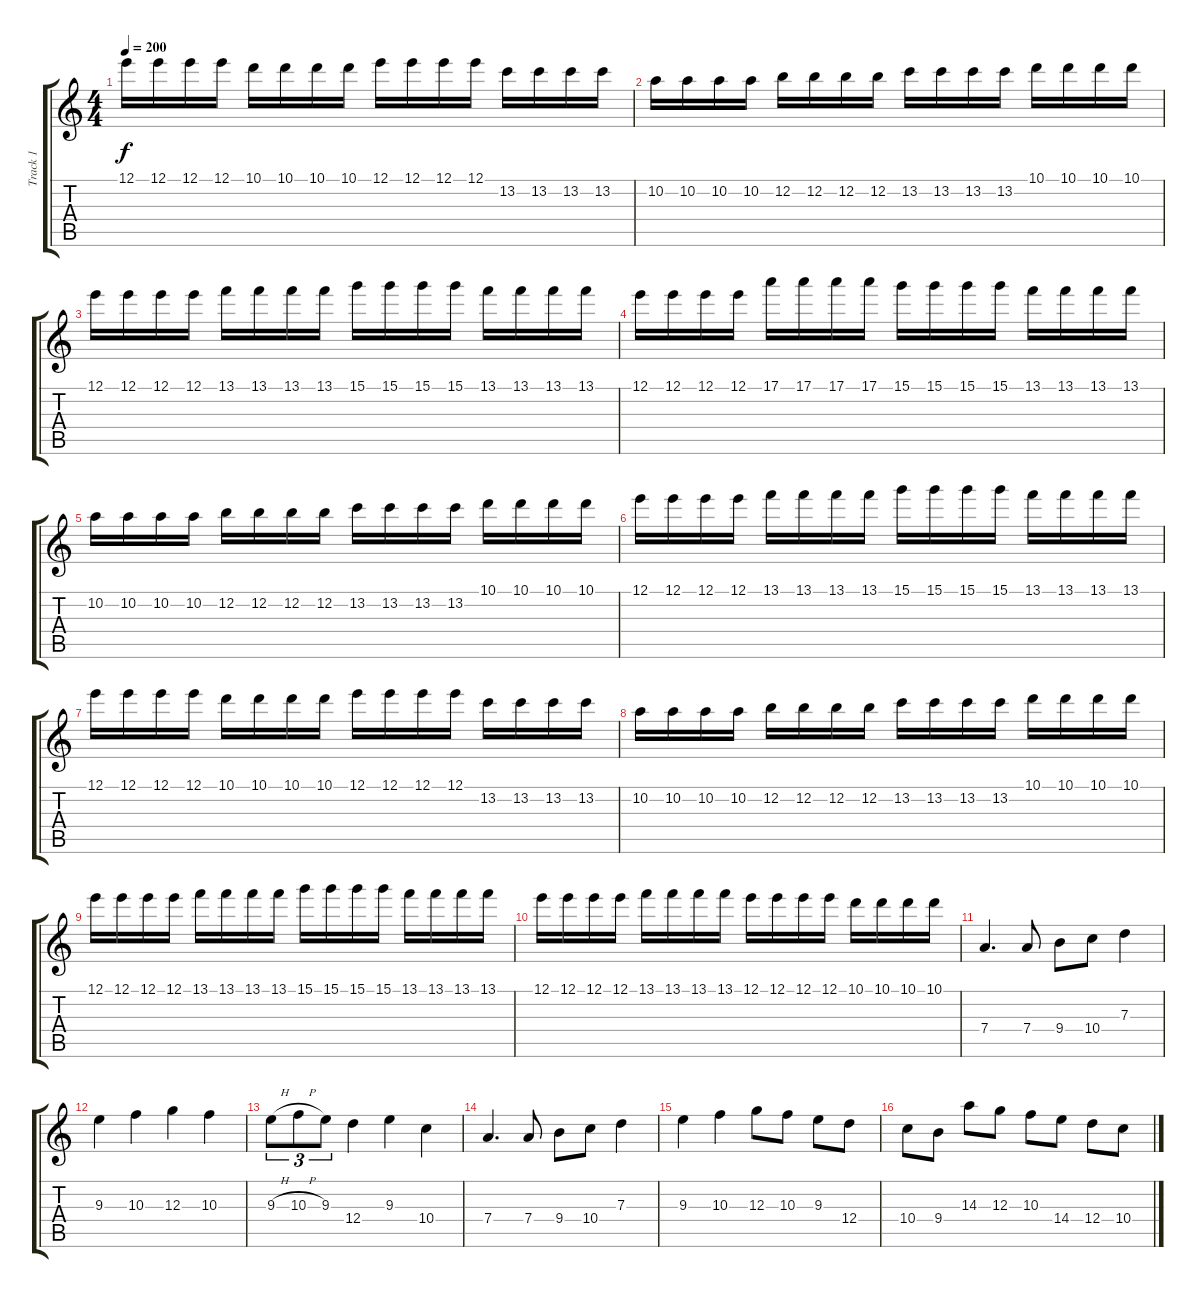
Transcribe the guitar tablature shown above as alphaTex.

\track ("Track 1" "Track 1") {instrument distortionguitar}
\staff {score tabs}
\tuning (E4 B3 G3 D3 A2 E2) {hide}
\ts (4 4)
\tempo 200
\clef g2
\ks c
12.1.16{dy f} 12.1.16 12.1.16 12.1.16 10.1.16 10.1.16 10.1.16 10.1.16 12.1.16 12.1.16 12.1.16 12.1.16 13.2.16 13.2.16 13.2.16 13.2.16 |
10.2.16 10.2.16 10.2.16 10.2.16 12.2.16 12.2.16 12.2.16 12.2.16 13.2.16 13.2.16 13.2.16 13.2.16 10.1.16 10.1.16 10.1.16 10.1.16 |
12.1.16 12.1.16 12.1.16 12.1.16 13.1.16 13.1.16 13.1.16 13.1.16 15.1.16 15.1.16 15.1.16 15.1.16 13.1.16 13.1.16 13.1.16 13.1.16 |
12.1.16 12.1.16 12.1.16 12.1.16 17.1.16 17.1.16 17.1.16 17.1.16 15.1.16 15.1.16 15.1.16 15.1.16 13.1.16 13.1.16 13.1.16 13.1.16 |
10.2.16 10.2.16 10.2.16 10.2.16 12.2.16 12.2.16 12.2.16 12.2.16 13.2.16 13.2.16 13.2.16 13.2.16 10.1.16 10.1.16 10.1.16 10.1.16 |
12.1.16 12.1.16 12.1.16 12.1.16 13.1.16 13.1.16 13.1.16 13.1.16 15.1.16 15.1.16 15.1.16 15.1.16 13.1.16 13.1.16 13.1.16 13.1.16 |
12.1.16 12.1.16 12.1.16 12.1.16 10.1.16 10.1.16 10.1.16 10.1.16 12.1.16 12.1.16 12.1.16 12.1.16 13.2.16 13.2.16 13.2.16 13.2.16 |
10.2.16 10.2.16 10.2.16 10.2.16 12.2.16 12.2.16 12.2.16 12.2.16 13.2.16 13.2.16 13.2.16 13.2.16 10.1.16 10.1.16 10.1.16 10.1.16 |
12.1.16 12.1.16 12.1.16 12.1.16 13.1.16 13.1.16 13.1.16 13.1.16 15.1.16 15.1.16 15.1.16 15.1.16 13.1.16 13.1.16 13.1.16 13.1.16 |
12.1.16 12.1.16 12.1.16 12.1.16 13.1.16 13.1.16 13.1.16 13.1.16 12.1.16 12.1.16 12.1.16 12.1.16 10.1.16 10.1.16 10.1.16 10.1.16 |
7.4.4{d} 7.4.8 9.4.8 10.4.8 7.3.4 |
9.3.4 10.3.4 12.3.4 10.3.4 |
9.3{h}.8{tu (3 2)} 10.3{h}.8{tu (3 2)} 9.3.8{tu (3 2)} 12.4.4 9.3.4 10.4.4 |
7.4.4{d} 7.4.8 9.4.8 10.4.8 7.3.4 |
9.3.4 10.3.4 12.3.8 10.3.8 9.3.8 12.4.8 |
10.4.8 9.4.8 14.3.8 12.3.8 10.3.8 14.4.8 12.4.8 10.4.8
